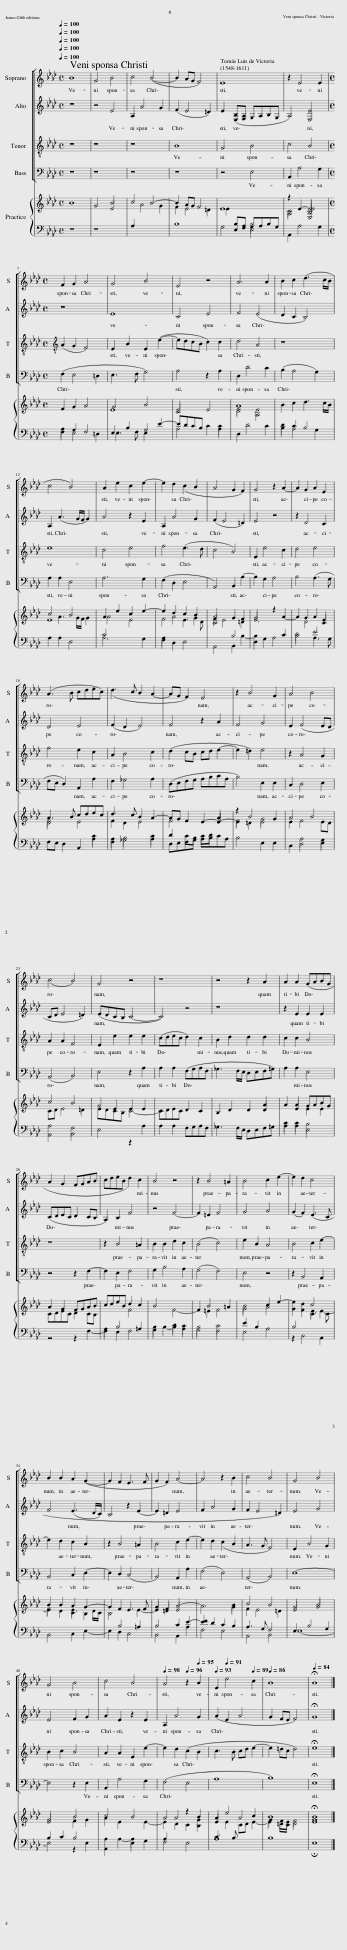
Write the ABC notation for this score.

X:1
%%score [ 1 2 3 4 ] { ( 5 6 ) | ( 7 8 ) }
L:1/8
Q:1/4=100
M:4/4
I:linebreak $
K:Ab
V:1 treble
V:2 treble
V:3 treble-8
V:4 bass
V:5 treble
V:6 treble
V:7 bass
V:8 bass
V:1
 B8 | G4 B4 | c4 (B4- | B2 AG F4) | E8 | %5
 z2 E4 E2 |$[M:4/4] F2 G2 A4 | G4 B4 | E4 z4 | A6 A2 | %10
 B2 c2 (d3 c/B/ |$ c4 B4) | A2 e2 c2 e2- | e2 d2 (c2 B2 | A4 G2 F2) | %15
 G4 z2 A2- | A2 G2 A2 E2 |$ (A3 B cdec) | (d3 c B2 A2- | AG F2) E4 | %20
 z2 B4 G2 | A4 B4 |$ (c4 B4) | G4 z4 | z8 | %25
 z4 z2 A2 | A2 A2 (GABG |$ A2 G2 FGAB | cdeB d2) c2 | B4 z4 | %30
 z2 B4 =A2 | B4 c2 e2- | e2 d2 c4 |$ B2 B2 A2 (G2- | G2 F2 E3 F | %35
 G2 F2) A4- | A4 z2 B2 | c4 B4 | G4 B4 |$ G4 B4 | %40
 c4 B4 |[Q:1/4=98] A4[Q:1/4=96] z2[Q:1/4=95] B2 |[Q:1/4=93] E2[Q:1/4=91] e4[Q:1/4=89] c2 |[Q:1/4=86] B8 |[Q:1/4=84] !fermata!B8 |] %45
V:2
 z8 | z4 E4 | A,2 A4 G2 | (F2 E4 =D2) | E2 ([E,B,][F,A,] G,A,B,G, | %5
 A,4) [E,E]4 |$[M:4/4] z8 | E8 | C4 E4 | F4 (E4 | %10
 D2 C2 B,4) |$ A,2 (A3 G/F/ G2) | A4 z2 E2 | A,2 A4 G2 | (F2 E4 =D2) | %15
 E4 z4 | z2 D4 C2 |$ D4 E4 | (F2 D2 E4) | F4 z2 A2 | %20
 F4 G4 | E2 (F4 ED |$ CD E4 =D2) | (EDCB, C4- | C4) z4 | %25
 z8 | z2 E2 E2 E2 |$ (CDEC D2 CB, | A,2) B,2 F4 | z4 F4- | %30
 F2 =E2 F4 | G4 A4 | (G2 F2) (E3 C |$ F4 (E3 D/C/) | B,4 z2 E2- | %35
 E2 =D2 E4 | F2 A4 G2 | F2 E4 =D2) | E4 G4 |$ E4 F2 G2 | %40
 A2 E2 z2 E2 | A,2 A4 G2 | (A2 E2 A4 | G2 FE F4) | !fermata!G8 |] %45
V:3
 z8 | z8 | z8 | B8 | G4 B4 | %5
 c4 B4 |$[M:4/4][K:treble-8] (A2 G2 F4) | E2 B2 E2 (e2- | edcB c2) c2 | d4 A4 | %10
 z8 |$ e8 | c4 e4 | f4 (e3 d | c4 B4) | %15
 E2 e4 c2 | d4 e4 |$ f4 e2 c2 | A2 B4 c2 | (d2 cB cd e2- | %20
 e2 =d2) e4 | z2 A4 G2 |$ A2 A2 F4 | E2 e2 e2 e2 | (cdec d2) c2 | %25
 B2 d2 d2 d2 | c2 c2 B4 |$ z8 | z2 B4 =A2 | B2 B2 d2 c2 | %30
 (B4 c4) | e2 B2 A4 | B4 c2 e2- |$ e2 d2 c2 B2 | z2 B4 =A2 | %35
 B4 c2 e2- | e2 d2 (c2 B2 | A3 G F4) | E2 B4 G2 |$ B2 c2 B4 | %40
 A2 A2 E2 e2- | e2 d2 (c2 B2 | c3 B cd e2- | e2 =dc d4) | !fermata!e8 |] %45
V:4
 z8 | z8 | z8 | z8 | z4 E,4 | %5
 A,,2 A,4 G,2 |$[M:4/4] (F,2 E,4 =D,2 | E,3 F, G,4) | A,4 z2 A,2 | D,2 D4 C2 | %10
 (B,2 A,4 G,2) |$ A,2 A,2 E,4 | A,6 G,2 | (F,2 D,2 E,4 | A,,4) B,,2 B,2- | %15
 B,2 G,2 A,4 | B,4 (A,3 G, |$ F,E, D,2) A,,2 A,2 | F,2 _G,4 A,2 | (D,E,F,G, A,B,CA, | %20
 B,4) E,2 E,2 | C,2 D,4 E,2 |$ (A,,4 B,,4) | E,4 z2 A,2 | A,2 A,2 (F,G,A,F, | %25
 _G,3 F,/E,/ D,E,F,=G,) | A,2 A,2 E,4 |$ z4 z2 F,2- | F,2 E,2 F,4 | G,2 B,4 A,2 | %30
 (G,4 F,4) | E,4 z4 | z2 B,,4 A,,2 |$ B,,4 C,2 E,2- | E,2 D,2 (C,4 | %35
 B,,4) A,,2 A,2 | (F,4 E,4) | (A,,4 B,,4) | E,8- |$ E,4 z2 E,2 | %40
 A,,2 A,4 G,2 | (F,4 E,4 | A,8 | B,8) | !fermata!E,8 |] %45
V:5
 B8 | G4 B4 | c4 B4- | B2 AG F4 | E8 | %5
 z2 E2- E4 |$[M:4/4] F2 G2 A4 | G4 B4 | E4 x4 | A8 | %10
 B2 c2 d3 c/B/ |$ c4 B4 | A2 e2 c2 e2- | e2 d2 c2 B2 | A4 G2 F2 | %15
 G4 z2 A2- | A2 G2 A2 E2 |$ A3 B cdec | d3 c B2 A2- | AG F2 E2- E2 | %20
 z2 B4 G2 | A4 B4 |$ c4 B4 | G4 x4 | x8 | %25
 x4 x2 A2 | A2 A2 GABG |$ A2 G2 FGAB | cdeB d2 c2 | B4 x4 | %30
 x2 B4 =A2 | B4 c2 e2- | e2 d2 c4 |$ B2 B2 A2 G2- | G2 F2 E3 F | %35
 G2 F2 A4- | A6 B2 | c4 B4 | G4 B4 |$ G4 B4 | %40
 c4 B4 | A4 z2 B2 | E2 e4 c2 | B8 | B8 |] %45
V:6
 x8 | x4 E4 |[I:staff +1] A,2[I:staff -1] A4 G2 | F2 E4 =D2 | E2[I:staff +1] [E,B,][F,A,] G,A,B,G, | %5
[I:staff -1] A,4 [E,E]4 |$[M:4/4] x8 | E8 | C4 E4 | F4 E4 | %10
[I:staff +1] D2 C2 B,4 |$[I:staff -1] x2 A3 G/F/ G2 | A4 x4 |[I:staff +1] A,2[I:staff -1] A4 G2 | F2 E4 =D2 | %15
 E6 x2 | x2 D4 C2 |$ D4 E4 | F2 D2 E4 | F4 x2 A2 | %20
 F4 G4 | E2 F4 ED |$ CD E4 =D2 | EDCB, C4- | C4 x4 | %25
 x8 | x2 E2 E2 E2 |$ CDEC D2 CB, |[I:staff +1] A,2[I:staff -1] x2 F4 | x4 F4- | %30
 F2 =E2 F4 | G4 A4 | G2 F2 E3 C |$ F4 E3 D/C/ | B,4 x2 E2- | %35
 E2 =D2 E4 | x2 x2 x2 G2 | F2 E4 =D2 | E4 G4 |$ E4 F2 G2 | %40
 A2 E2 x4 |[I:staff +1] A,2[I:staff -1] A4 G2 | A2 E2 A4 | G2 FE F4 | !fermata!G8 |] %45
V:7
 z8 | z8 | x8 | B,8 | G,4 B,4 | %5
[I:staff -1] C4 B,4 |$[M:4/4][I:staff +1] A,2 G,2 F,4 | E,2 B,2 E,2 E2- | EDCB, C2 C2 |[I:staff -1] D4 A,4 | %10
[I:staff +1] x8 |$[I:staff -1] E8 |[I:staff +1] C4[I:staff -1] E4 | F4 E3 D | C4[I:staff +1] B,4 | %15
 E,2 x4 C2 | D4 E4 |$[I:staff -1] F4[I:staff +1] x2 C2 | A,2 B,4 C2 | D2 CB, CD[I:staff -1] E2- | %20
 E2 =D2 E4 |[I:staff +1] x2 A,4 G,2 |$ x4 F,4 | x2[I:staff -1] E2 E2 E2 | CDEC D2 C2 | %25
 B,2 D2 D2 D2 |[I:staff +1] C2 C2 B,4 |$ x8 | x2 B,4 =A,2 | B,2 x2 D2 C2 | %30
 B,4 C4 | E2 B,2 A,4 | B,4[I:staff -1] C2 E2- |$ E2 D2 C2 B,2 |[I:staff +1] x2 B,4 =A,2 | %35
 B,4 C2 E2- | [EF]2 D2 C2 B,2 | A,3 G, F,4 | E,2 B,4 G,2 |$ B,2 C2 B,4 | %40
 A,2 x2 E,2[I:staff -1] E2- | E2 D2 C2 B,2 |[I:staff +1] C3 B,[I:staff -1] CD E2- | E2 =DC D4 | E8 |] %45
V:8
 x8 | x8 | x8 | x8 | x4 E,4 | %5
 A,,2 A,4 G,2 |$[M:4/4] F,2 E,4 =D,2 | E,3 F, G,4 | A,4 x2 A,2 | D,2 D4 C2 | %10
 B,2 A,4 G,2 |$ A,2 A,2 E,4 | A,6 G,2 | F,2 D,2 E,4 | A,,4 B,,2 B,2- | %15
 B,2 G,2 A,4 | B,4 A,3 G, |$ F,E, D,2 A,,2 A,2 | F,2 _G,4 A,2 | D,E,F,G, A,B,CA, | %20
 B,4 E,2 E,2 | C,2 D,4 E,2 |$ [A,,A,]4 B,,4 | E,4 z2 A,2 | A,2 A,2 F,G,A,F, | %25
 _G,3 F,/E,/ D,E,F,=G, | A,2 A,2 E,4 |$ z4 z2 F,2- | F,2 E,2 F,4 | G,2 B,2- B,2 A,2 | %30
 G,4 F,4 | E,4 x4 | z2 B,,4 A,,2 |$ B,,4 C,2 E,2- | E,2 D,2 C,4 | %35
 B,,4 A,,2 A,2 | F,4 E,4 | A,,4 B,,4 | E,8- |$ E,4 z2 E,2 | %40
 A,,2 A,2- A,2 G,2 | F,4 E,4 | A,8 | B,8 | !fermata!E,8 |] %45
